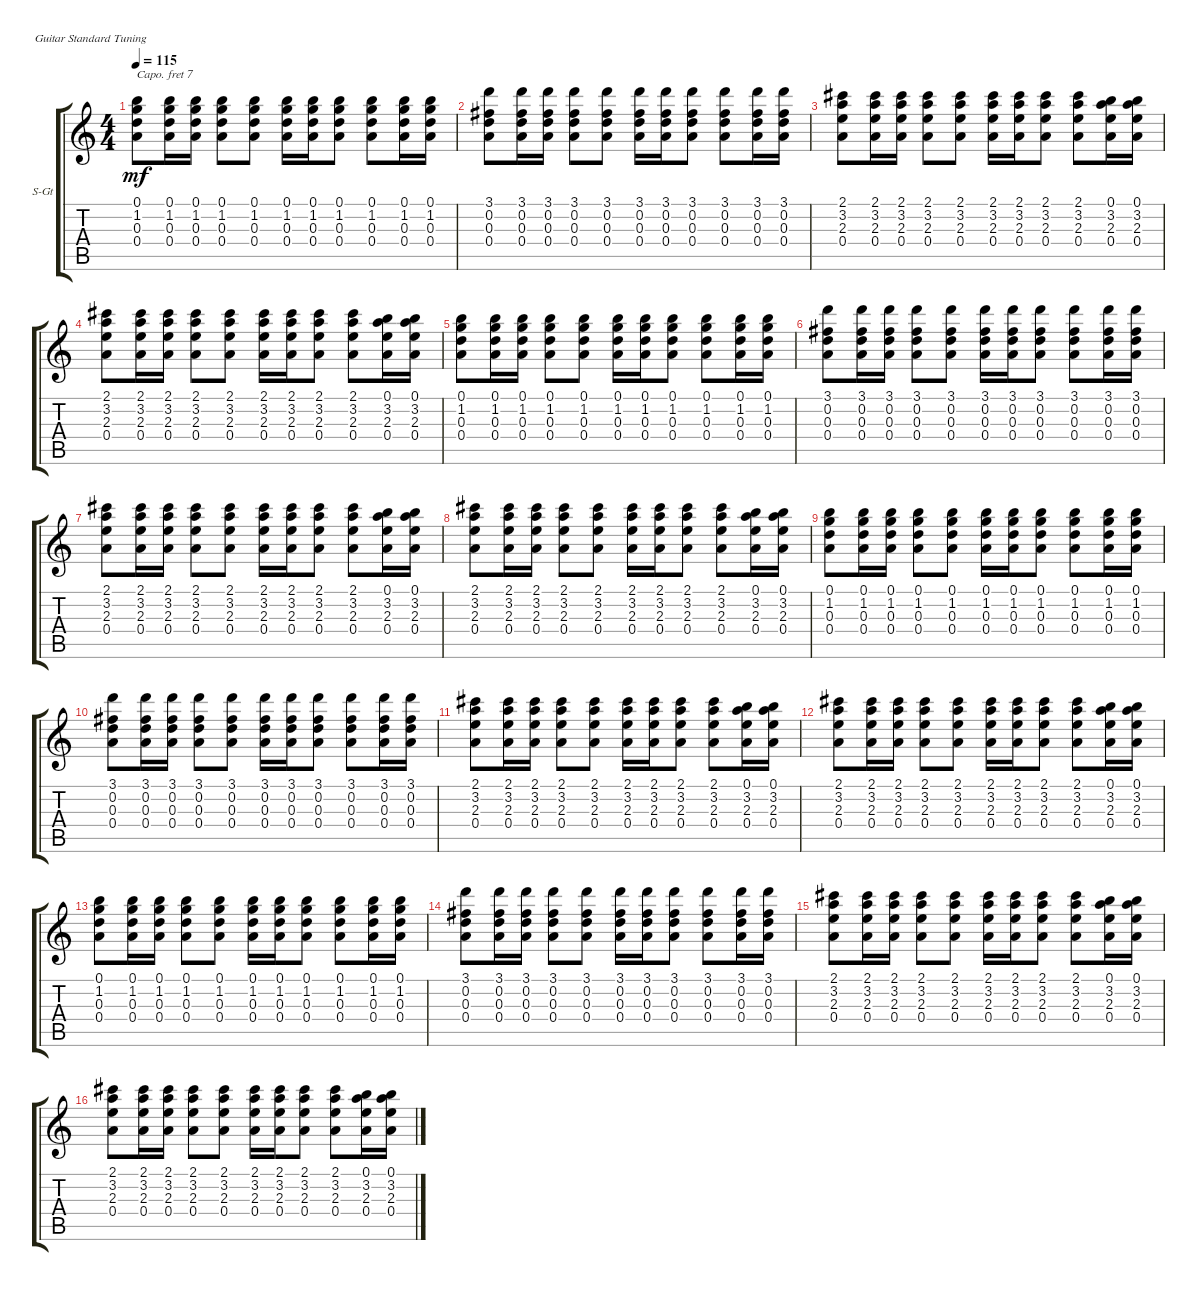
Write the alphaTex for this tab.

\defaultSystemsLayout 4
\bracketExtendMode groupsimilarinstruments
\firstSystemTrackNameOrientation horizontal
\otherSystemsTrackNameOrientation horizontal
\track ("Steel Guitar" "S-Gt") {instrument acousticguitarsteel}
\staff {score tabs}
\capo 7
\tuning (E4 B3 G3 D3 A2 E2)
\ts (4 4)
\tempo 115
\clef g2
\ks c
(1.2 0.1 0.3 0.4).8{dy mf} (1.2 0.1 0.3 0.4).16 (1.2 0.1 0.3 0.4).16 (1.2 0.1 0.3 0.4).8 (1.2 0.1 0.3 0.4).8 (1.2 0.1 0.3 0.4).16 (1.2 0.1 0.3 0.4).16 (1.2 0.1 0.3 0.4).8 (1.2 0.1 0.3 0.4).8 (1.2 0.1 0.3 0.4).16 (1.2 0.1 0.3 0.4).16 |
(3.1 0.2 0.3 0.4).8 (3.1 0.2 0.3 0.4).16 (3.1 0.2 0.3 0.4).16 (3.1 0.2 0.3 0.4).8 (3.1 0.2 0.3 0.4).8 (3.1 0.2 0.3 0.4).16 (3.1 0.2 0.3 0.4).16 (3.1 0.2 0.3 0.4).8 (3.1 0.2 0.3 0.4).8 (3.1 0.2 0.3 0.4).16 (3.1 0.2 0.3 0.4).16 |
(2.1 3.2 2.3 0.4).8 (0.4 2.3 3.2 2.1).16 (0.4 2.1 3.2 2.3).16 (0.4 2.1 3.2 2.3).8 (0.4 2.3 3.2 2.1).8 (2.1 3.2 2.3 0.4).16 (2.1 3.2 2.3 0.4).16 (2.1 3.2 2.3 0.4).8 (0.4 2.3 3.2 2.1).8 (0.1 3.2 2.3 0.4).16 (3.2 2.3 0.1 0.4).16 |
(2.1 3.2 2.3 0.4).8 (0.4 2.3 3.2 2.1).16 (0.4 2.1 3.2 2.3).16 (0.4 2.1 3.2 2.3).8 (0.4 2.3 3.2 2.1).8 (2.1 3.2 2.3 0.4).16 (2.1 3.2 2.3 0.4).16 (2.1 3.2 2.3 0.4).8 (0.4 2.3 3.2 2.1).8 (0.1 3.2 2.3 0.4).16 (3.2 2.3 0.1 0.4).16 |
(1.2 0.1 0.3 0.4).8 (1.2 0.1 0.3 0.4).16 (1.2 0.1 0.3 0.4).16 (1.2 0.1 0.3 0.4).8 (1.2 0.1 0.3 0.4).8 (1.2 0.1 0.3 0.4).16 (1.2 0.1 0.3 0.4).16 (1.2 0.1 0.3 0.4).8 (1.2 0.1 0.3 0.4).8 (1.2 0.1 0.3 0.4).16 (1.2 0.1 0.3 0.4).16 |
(3.1 0.2 0.3 0.4).8 (3.1 0.2 0.3 0.4).16 (3.1 0.2 0.3 0.4).16 (3.1 0.2 0.3 0.4).8 (3.1 0.2 0.3 0.4).8 (3.1 0.2 0.3 0.4).16 (3.1 0.2 0.3 0.4).16 (3.1 0.2 0.3 0.4).8 (3.1 0.2 0.3 0.4).8 (3.1 0.2 0.3 0.4).16 (3.1 0.2 0.3 0.4).16 |
(2.1 3.2 2.3 0.4).8 (0.4 2.3 3.2 2.1).16 (0.4 2.1 3.2 2.3).16 (0.4 2.1 3.2 2.3).8 (0.4 2.3 3.2 2.1).8 (2.1 3.2 2.3 0.4).16 (2.1 3.2 2.3 0.4).16 (2.1 3.2 2.3 0.4).8 (0.4 2.3 3.2 2.1).8 (0.1 3.2 2.3 0.4).16 (3.2 2.3 0.1 0.4).16 |
(2.1 3.2 2.3 0.4).8 (0.4 2.3 3.2 2.1).16 (0.4 2.1 3.2 2.3).16 (0.4 2.1 3.2 2.3).8 (0.4 2.3 3.2 2.1).8 (2.1 3.2 2.3 0.4).16 (2.1 3.2 2.3 0.4).16 (2.1 3.2 2.3 0.4).8 (0.4 2.3 3.2 2.1).8 (0.1 3.2 2.3 0.4).16 (3.2 2.3 0.1 0.4).16 |
(1.2 0.1 0.3 0.4).8 (1.2 0.1 0.3 0.4).16 (1.2 0.1 0.3 0.4).16 (1.2 0.1 0.3 0.4).8 (1.2 0.1 0.3 0.4).8 (1.2 0.1 0.3 0.4).16 (1.2 0.1 0.3 0.4).16 (1.2 0.1 0.3 0.4).8 (1.2 0.1 0.3 0.4).8 (1.2 0.1 0.3 0.4).16 (1.2 0.1 0.3 0.4).16 |
(3.1 0.2 0.3 0.4).8 (3.1 0.2 0.3 0.4).16 (3.1 0.2 0.3 0.4).16 (3.1 0.2 0.3 0.4).8 (3.1 0.2 0.3 0.4).8 (3.1 0.2 0.3 0.4).16 (3.1 0.2 0.3 0.4).16 (3.1 0.2 0.3 0.4).8 (3.1 0.2 0.3 0.4).8 (3.1 0.2 0.3 0.4).16 (3.1 0.2 0.3 0.4).16 |
(2.1 3.2 2.3 0.4).8 (0.4 2.3 3.2 2.1).16 (0.4 2.1 3.2 2.3).16 (0.4 2.1 3.2 2.3).8 (0.4 2.3 3.2 2.1).8 (2.1 3.2 2.3 0.4).16 (2.1 3.2 2.3 0.4).16 (2.1 3.2 2.3 0.4).8 (0.4 2.3 3.2 2.1).8 (0.1 3.2 2.3 0.4).16 (3.2 2.3 0.1 0.4).16 |
(2.1 3.2 2.3 0.4).8 (0.4 2.3 3.2 2.1).16 (0.4 2.1 3.2 2.3).16 (0.4 2.1 3.2 2.3).8 (0.4 2.3 3.2 2.1).8 (2.1 3.2 2.3 0.4).16 (2.1 3.2 2.3 0.4).16 (2.1 3.2 2.3 0.4).8 (0.4 2.3 3.2 2.1).8 (0.1 3.2 2.3 0.4).16 (3.2 2.3 0.1 0.4).16 |
(1.2 0.1 0.3 0.4).8 (1.2 0.1 0.3 0.4).16 (1.2 0.1 0.3 0.4).16 (1.2 0.1 0.3 0.4).8 (1.2 0.1 0.3 0.4).8 (1.2 0.1 0.3 0.4).16 (1.2 0.1 0.3 0.4).16 (1.2 0.1 0.3 0.4).8 (1.2 0.1 0.3 0.4).8 (1.2 0.1 0.3 0.4).16 (1.2 0.1 0.3 0.4).16 |
(3.1 0.2 0.3 0.4).8 (3.1 0.2 0.3 0.4).16 (3.1 0.2 0.3 0.4).16 (3.1 0.2 0.3 0.4).8 (3.1 0.2 0.3 0.4).8 (3.1 0.2 0.3 0.4).16 (3.1 0.2 0.3 0.4).16 (3.1 0.2 0.3 0.4).8 (3.1 0.2 0.3 0.4).8 (3.1 0.2 0.3 0.4).16 (3.1 0.2 0.3 0.4).16 |
(2.1 3.2 2.3 0.4).8 (0.4 2.3 3.2 2.1).16 (0.4 2.1 3.2 2.3).16 (0.4 2.1 3.2 2.3).8 (0.4 2.3 3.2 2.1).8 (2.1 3.2 2.3 0.4).16 (2.1 3.2 2.3 0.4).16 (2.1 3.2 2.3 0.4).8 (0.4 2.3 3.2 2.1).8 (0.1 3.2 2.3 0.4).16 (3.2 2.3 0.1 0.4).16 |
(2.1 3.2 2.3 0.4).8 (0.4 2.3 3.2 2.1).16 (0.4 2.1 3.2 2.3).16 (0.4 2.1 3.2 2.3).8 (0.4 2.3 3.2 2.1).8 (2.1 3.2 2.3 0.4).16 (2.1 3.2 2.3 0.4).16 (2.1 3.2 2.3 0.4).8 (0.4 2.3 3.2 2.1).8 (0.1 3.2 2.3 0.4).16 (3.2 2.3 0.1 0.4).16
